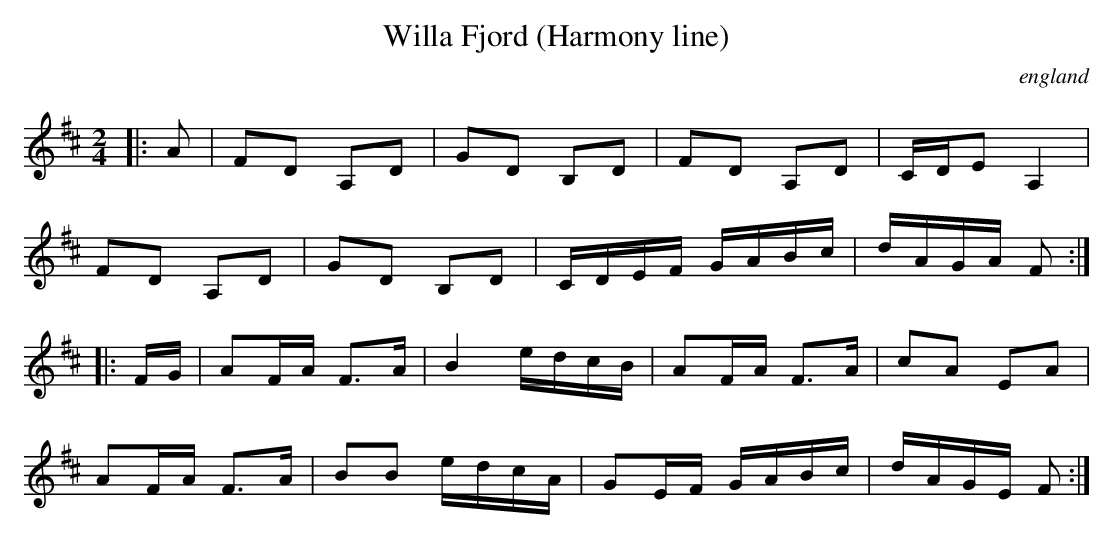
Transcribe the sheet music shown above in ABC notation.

X:1
T:Willa Fjord (Harmony line)
O:england
M:2/4
K:D
|:A2 | F2D2 A,2D2 | G2D2 B,2D2 | F2D2 A,2D2 | CDE2 A,4 |
F2D2 A,2D2 | G2D2 B,2D2 | CDEF GABc | dAGA F2:|
|:FG | A2FA F3A | B4 edcB | A2FA F3A | c2A2 E2A2 |
A2FA F3A | B2B2 edcA | G2EF GABc | dAGE F2:|
